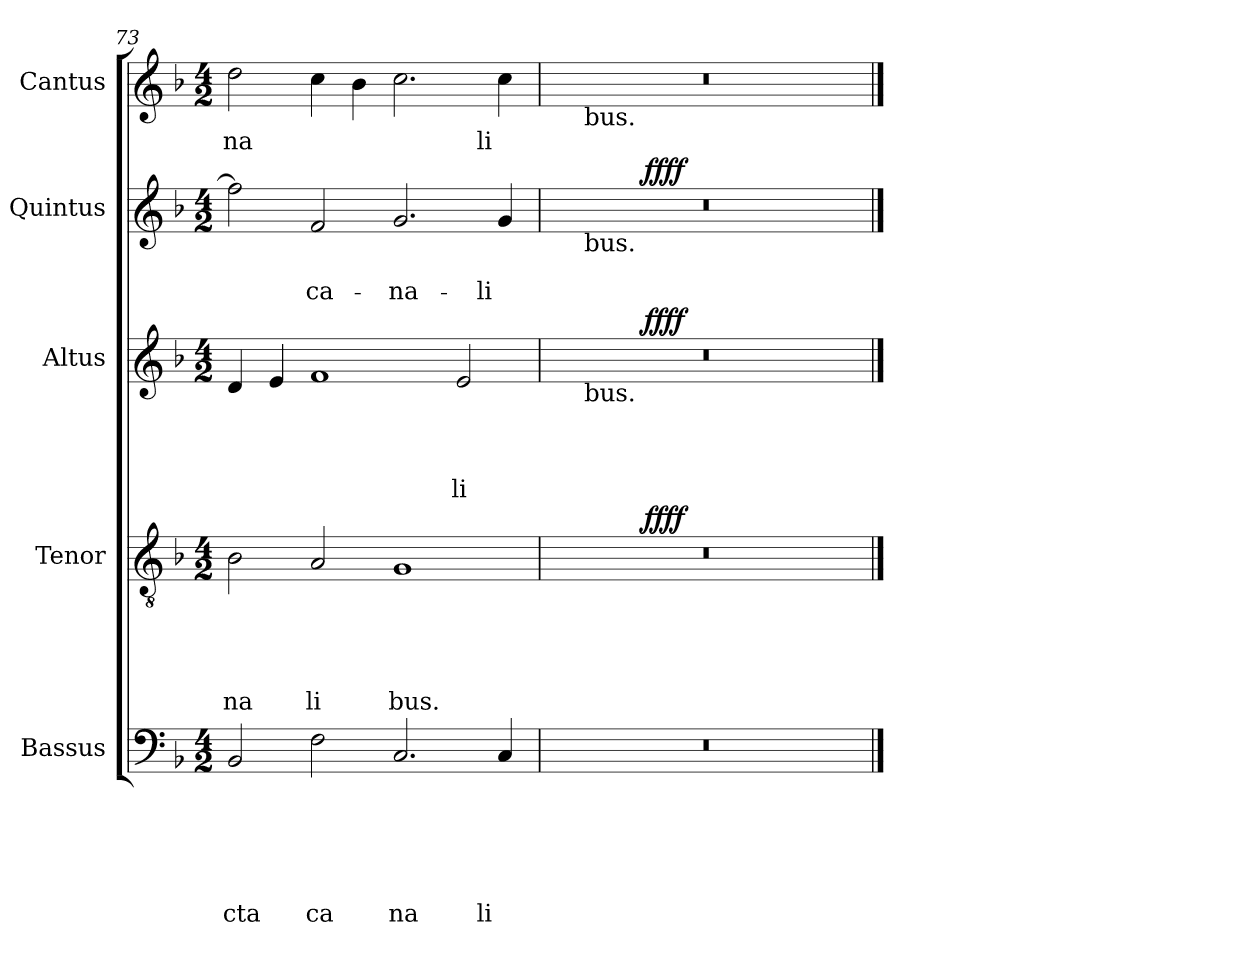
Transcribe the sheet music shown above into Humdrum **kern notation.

**kern	**text	**text	**text	**text	**text	**text	**kern	**text	**text	**text	**text	**text	**dynam	**kern	**text	**text	**text	**text	**dynam	**kern	**text	**text	**dynam	**kern	**text
*part5	*part5	*part5	*part5	*part5	*part5	*part5	*part4	*part4	*part4	*part4	*part4	*part4	*part4	*part3	*part3	*part3	*part3	*part3	*part3	*part2	*part2	*part2	*part2	*part1	*part1
*staff5	*staff5	*staff5	*staff5	*staff5	*staff5	*staff5	*staff4	*staff4	*staff4	*staff4	*staff4	*staff4	*staff4	*staff3	*staff3	*staff3	*staff3	*staff3	*staff3	*staff2	*staff2	*staff2	*staff2	*staff1	*staff1
*I"Bassus	*	*	*	*	*	*	*I"Tenor	*	*	*	*	*	*	*I"Altus	*	*	*	*	*	*I"Quintus	*	*	*	*I"Cantus	*
*clefF4	*	*	*	*	*	*	*clefGv2	*	*	*	*	*	*	*clefG2	*	*	*	*	*	*clefG2	*	*	*	*clefG2	*
*k[b-]	*	*	*	*	*	*	*k[b-]	*	*	*	*	*	*	*k[b-]	*	*	*	*	*	*k[b-]	*	*	*	*k[b-]	*
*F:	*	*	*	*	*	*	*F:	*	*	*	*	*	*	*F:	*	*	*	*	*	*F:	*	*	*	*F:	*
*M4/2	*	*	*	*	*	*	*M4/2	*	*	*	*	*	*	*M4/2	*	*	*	*	*	*M4/2	*	*	*	*M4/2	*
=73	=73	=73	=73	=73	=73	=73	=73	=73	=73	=73	=73	=73	=73	=73	=73	=73	=73	=73	=73	=73	=73	=73	=73	=73	=73
!	!	!	!	!	!	!LO:LY:b	!	!	!	!	!	!LO:LY:b	!	!	!	!	!	!	!	!	!	!	!	!	!LO:LY:b
2BB-/	.	.	.	.	.	cta	2B-\	.	.	.	.	na	.	4d/	.	.	.	.	.	2ff\]	.	.	.	2dd\	na
.	.	.	.	.	.	.	.	.	.	.	.	.	.	4e/	.	.	.	.	.	.	.	.	.	.	.
!	!	!	!	!	!	!LO:LY:b	!	!	!	!	!	!LO:LY:b	!	!	!	!	!	!	!	!	!	!LO:LY:b	!	!	!
2F\	.	.	.	.	.	ca	2A/	.	.	.	.	li	.	1f	.	.	.	.	.	2f/	.	ca-	.	4cc\	.
.	.	.	.	.	.	.	.	.	.	.	.	.	.	.	.	.	.	.	.	.	.	.	.	4b-\	.
!	!	!	!	!	!	!LO:LY:b	!	!	!	!	!	!LO:LY:b	!	!	!	!	!	!	!	!	!	!LO:LY:b	!	!	!
2.C/	.	.	.	.	.	na	1G	.	.	.	.	bus.	.	.	.	.	.	.	.	2.g/	.	-na-	.	2.cc\	.
!	!	!	!	!	!	!	!	!	!	!	!	!	!	!	!	!	!	!LO:LY:b	!	!	!	!	!	!	!
.	.	.	.	.	.	.	.	.	.	.	.	.	.	2e/	.	.	.	-li-	.	.	.	.	.	.	.
!	!	!	!	!	!	!LO:LY:b	!	!	!	!	!	!	!	!	!	!	!	!	!	!	!	!LO:LY:b	!	!	!LO:LY:b
4C/	.	.	.	.	.	li	.	.	.	.	.	.	.	.	.	.	.	.	.	4g/	.	-li-	.	4cc\	li
=74	=74	=74	=74	=74	=74	=74	=74	=74	=74	=74	=74	=74	=74	=74	=74	=74	=74	=74	=74	=74	=74	=74	=74	=74	=74
*	*	*	*	*	*	*	*^	*	*	*	*	*	*	*^	*	*	*	*	*	*^	*	*	*	*^	*
*	*	*	*	*	*	*	*	*	*	*	*	*	*	*	*	*^	*	*	*	*	*	*	*^	*	*	*	*	*	*
0r	.	.	.	.	.	.	0r	4ryy	.	.	.	.	.	.	0r	4ryy	8ryy	.	.	.	.	.	0r	4ryy	8ryy	.	.	.	0r	8ryy	.
.	.	.	.	.	.	.	.	.	.	.	.	.	.	.	.	.	32ryy	.	.	.	.	.	.	.	32ryy	.	.	.	.	32ryy	.
!	!	!	!	!	!	!	!	!	!	!	!	!	!	!	!	!	!	!	!	!	!	!	!	!	!	!	!	!	!	!LO:TX:b:t=bus.	!
!	!	!	!	!	!	!	!	!	!	!	!	!	!	!	!	!	!	!	!	!	!	!	!	!	!LO:TX:b:t=bus.	!	!	!	!	!	!
!	!	!	!	!	!	!	!	!	!	!	!	!	!	!	!	!	!LO:TX:b:t=bus.	!	!	!	!	!	!	!	!	!	!	!	!	!	!
.	.	.	.	.	.	.	.	.	.	.	.	.	.	.	.	.	1ryy	.	.	.	.	.	.	.	1ryy	.	.	.	.	1ryy	.
.	.	.	.	.	.	.	.	8ryy	.	.	.	.	.	.	.	8ryy	.	.	.	.	.	.	.	8ryy	.	.	.	.	.	.	.
.	.	.	.	.	.	.	.	32ryy	.	.	.	.	.	.	.	32ryy	.	.	.	.	.	.	.	32ryy	.	.	.	.	.	.	.
!	!	!	!	!	!	!	!	!	!	!	!	!	!	!LO:DY:b	!	!	!	!	!	!	!	!LO:DY:b	!	!	!	!	!	!LO:DY:b	!	!	!
.	.	.	.	.	.	.	.	1ryy	.	.	.	.	.	ffff	.	1ryy	.	.	.	.	.	ffff	.	1ryy	.	.	.	ffff	.	.	.
.	.	.	.	.	.	.	.	.	.	.	.	.	.	.	.	.	2ryy	.	.	.	.	.	.	.	2ryy	.	.	.	.	2ryy	.
.	.	.	.	.	.	.	.	2ryy	.	.	.	.	.	.	.	2ryy	.	.	.	.	.	.	.	2ryy	.	.	.	.	.	.	.
.	.	.	.	.	.	.	.	.	.	.	.	.	.	.	.	.	4ryy	.	.	.	.	.	.	.	4ryy	.	.	.	.	4ryy	.
.	.	.	.	.	.	.	.	16.ryy	.	.	.	.	.	.	.	16.ryy	16.ryy	.	.	.	.	.	.	16.ryy	16.ryy	.	.	.	.	16.ryy	.
*	*	*	*	*	*	*	*v	*v	*	*	*	*	*	*	*	*	*	*	*	*	*	*	*v	*v	*v	*	*	*	*v	*v	*
*	*	*	*	*	*	*	*	*	*	*	*	*	*	*v	*v	*v	*	*	*	*	*	*	*	*	*	*	*
==	==	==	==	==	==	==	==	==	==	==	==	==	==	==	==	==	==	==	==	==	==	==	==	==	==
*-	*-	*-	*-	*-	*-	*-	*-	*-	*-	*-	*-	*-	*-	*-	*-	*-	*-	*-	*-	*-	*-	*-	*-	*-	*-
